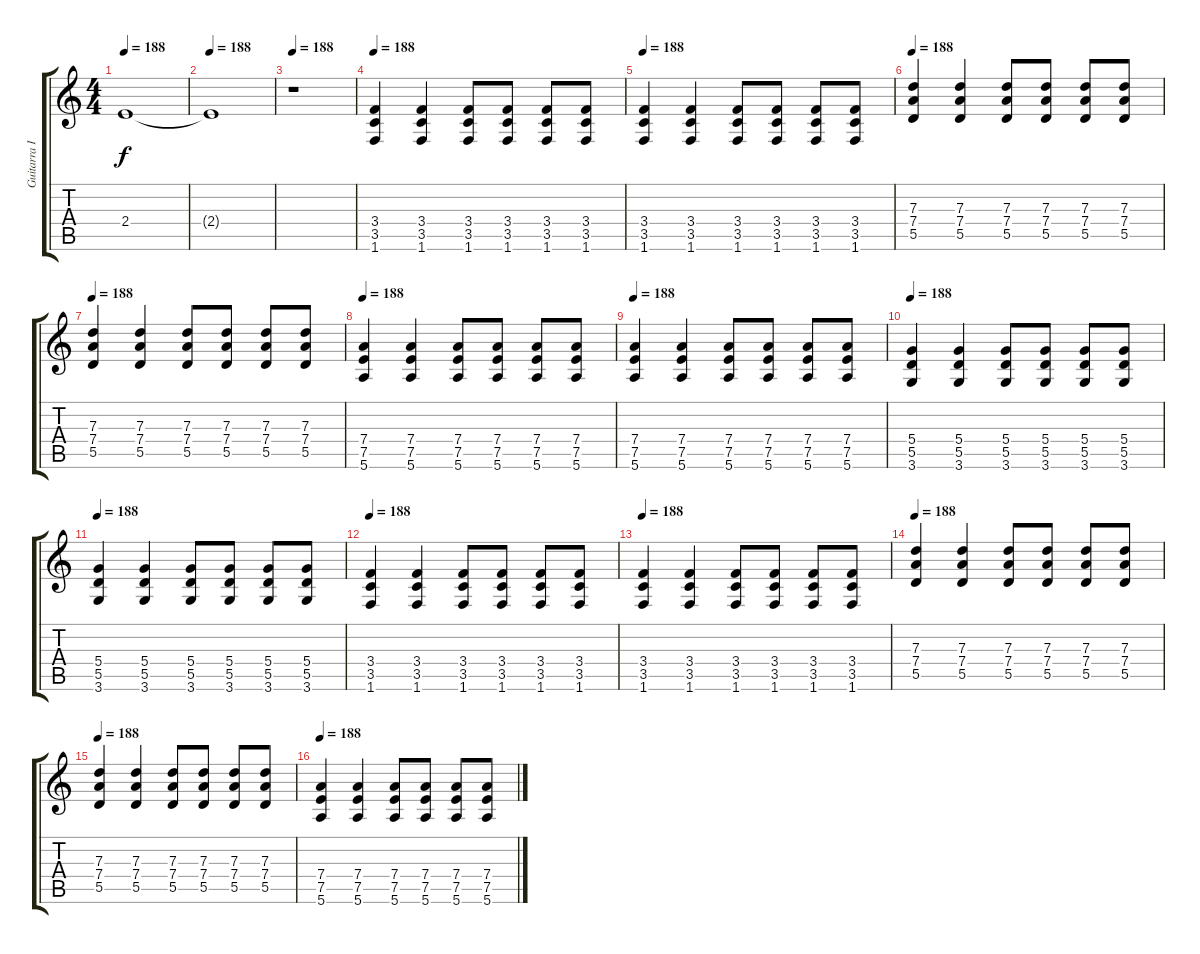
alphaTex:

\track ("Guitarra II" "Guitarra I") {instrument distortionguitar}
\staff {score tabs}
\tuning (E4 B3 G3 D3 A2 E2) {hide}
\ts (4 4)
\tempo 188
\clef g2
\ks c
2.4{t}.1{dy f} |
\tempo 188
2.4{t}.1 |
\tempo 188
r.1 |
\tempo 188
(3.4 3.5 1.6).4{balance 8} (3.4 3.5 1.6).4 (3.4 3.5 1.6).8 (3.4 3.5 1.6).8 (3.4 3.5 1.6).8 (3.4 3.5 1.6).8 |
\tempo 188
(3.4 3.5 1.6).4 (3.4 3.5 1.6).4 (3.4 3.5 1.6).8 (3.4 3.5 1.6).8 (3.4 3.5 1.6).8 (3.4 3.5 1.6).8 |
\tempo 188
(7.3 7.4 5.5).4 (7.3 7.4 5.5).4 (7.3 7.4 5.5).8 (7.3 7.4 5.5).8 (7.3 7.4 5.5).8 (7.3 7.4 5.5).8 |
\tempo 188
(7.3 7.4 5.5).4 (7.3 7.4 5.5).4 (7.3 7.4 5.5).8 (7.3 7.4 5.5).8 (7.3 7.4 5.5).8 (7.3 7.4 5.5).8 |
\tempo 188
(7.4 7.5 5.6).4 (7.4 7.5 5.6).4 (7.4 7.5 5.6).8 (7.4 7.5 5.6).8 (7.4 7.5 5.6).8 (7.4 7.5 5.6).8 |
\tempo 188
(7.4 7.5 5.6).4 (7.4 7.5 5.6).4 (7.4 7.5 5.6).8 (7.4 7.5 5.6).8 (7.4 7.5 5.6).8 (7.4 7.5 5.6).8 |
\tempo 188
(5.4 5.5 3.6).4 (5.4 5.5 3.6).4 (5.4 5.5 3.6).8 (5.4 5.5 3.6).8 (5.4 5.5 3.6).8 (5.4 5.5 3.6).8 |
\tempo 188
(5.4 5.5 3.6).4 (5.4 5.5 3.6).4 (5.4 5.5 3.6).8 (5.4 5.5 3.6).8 (5.4 5.5 3.6).8 (5.4 5.5 3.6).8 |
\tempo 188
(3.4 3.5 1.6).4 (3.4 3.5 1.6).4 (3.4 3.5 1.6).8 (3.4 3.5 1.6).8 (3.4 3.5 1.6).8 (3.4 3.5 1.6).8 |
\tempo 188
(3.4 3.5 1.6).4 (3.4 3.5 1.6).4 (3.4 3.5 1.6).8 (3.4 3.5 1.6).8 (3.4 3.5 1.6).8 (3.4 3.5 1.6).8 |
\tempo 188
(7.3 7.4 5.5).4 (7.3 7.4 5.5).4 (7.3 7.4 5.5).8 (7.3 7.4 5.5).8 (7.3 7.4 5.5).8 (7.3 7.4 5.5).8 |
\tempo 188
(7.3 7.4 5.5).4 (7.3 7.4 5.5).4 (7.3 7.4 5.5).8 (7.3 7.4 5.5).8 (7.3 7.4 5.5).8 (7.3 7.4 5.5).8 |
\tempo 188
(7.4 7.5 5.6).4 (7.4 7.5 5.6).4 (7.4 7.5 5.6).8 (7.4 7.5 5.6).8 (7.4 7.5 5.6).8 (7.4 7.5 5.6).8
